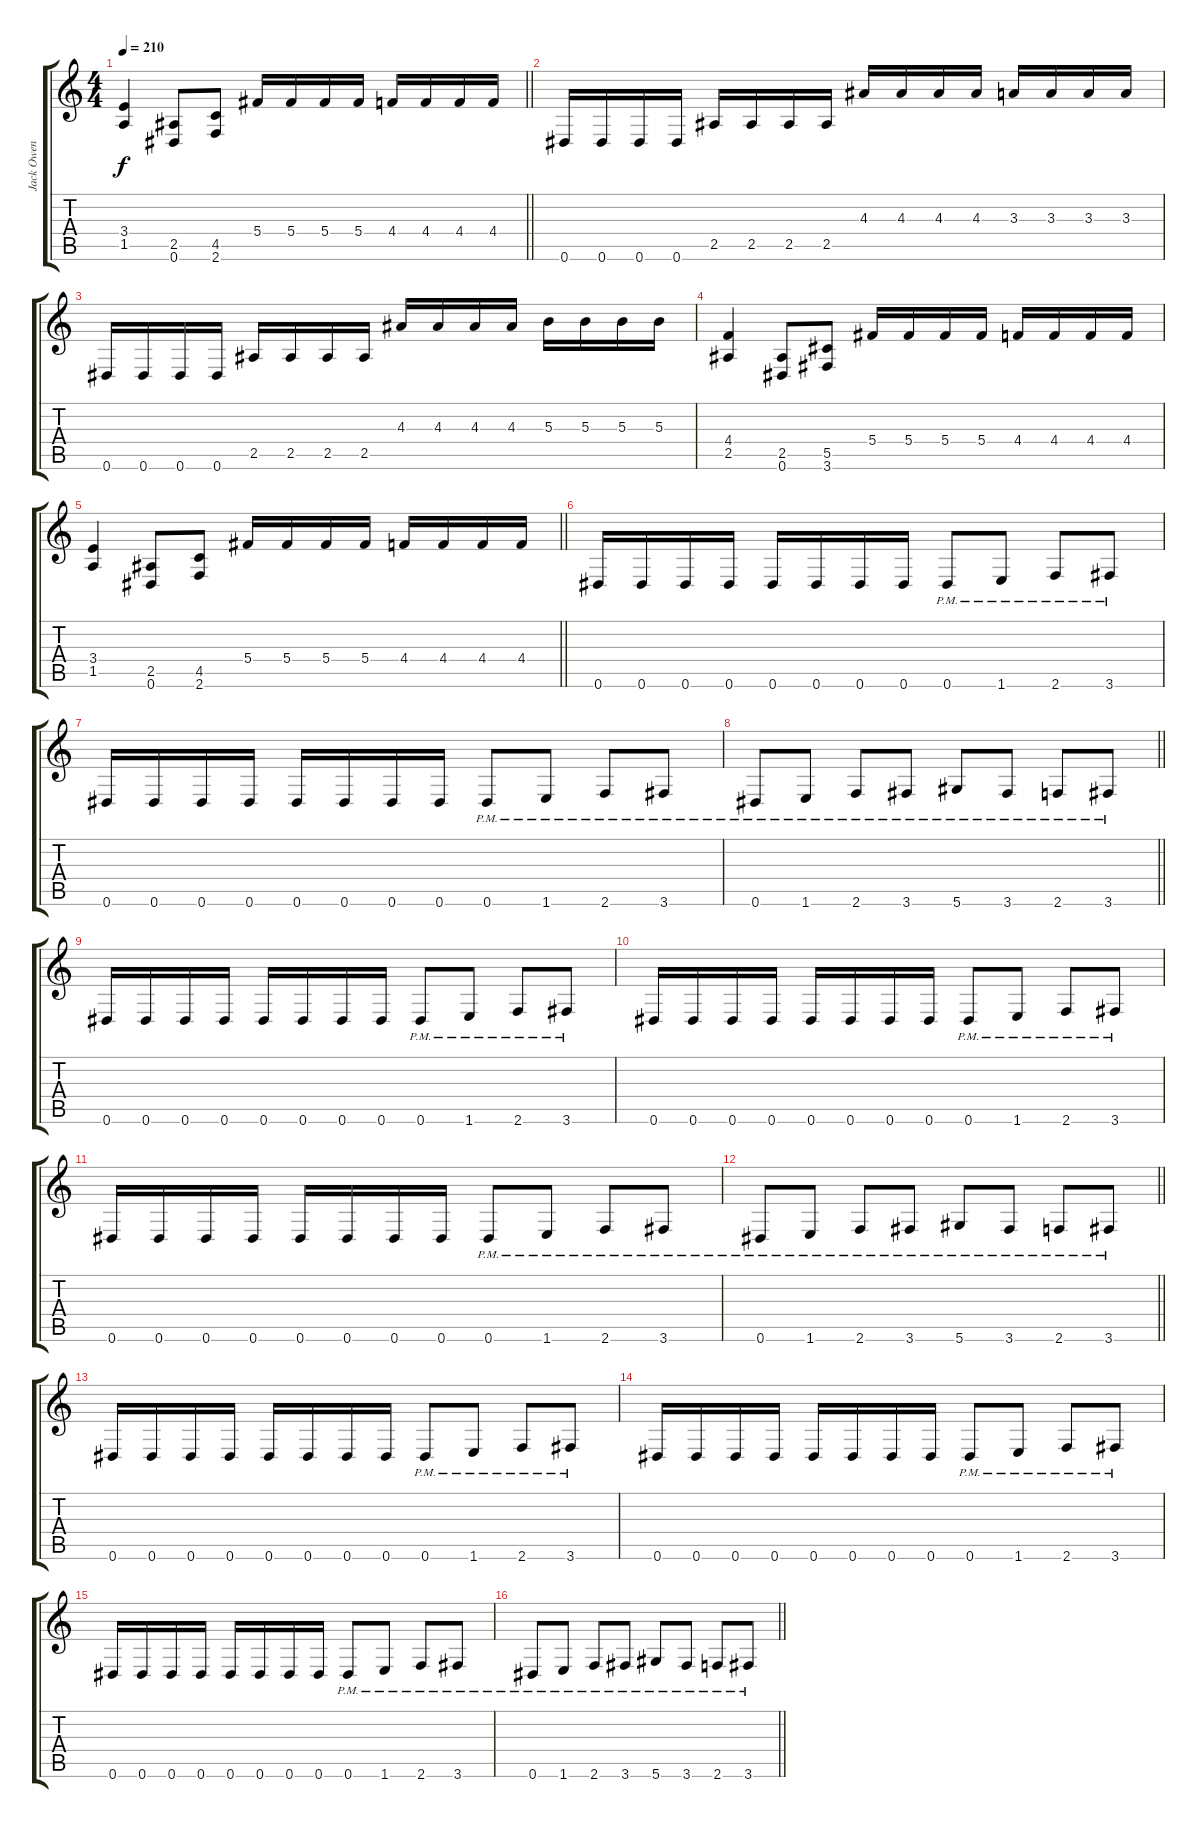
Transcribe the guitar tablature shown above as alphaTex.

\track ("Jack Owen" "Jack Owen") {instrument overdrivenguitar}
\staff {score tabs}
\tuning (Eb4 Bb3 Gb3 Db3 Ab2 Eb2) {hide}
\ts (4 4)
\tempo 210
\clef g2
\barLineRight lightlight
\ks c
(3.4 1.5).4{dy f} (2.5 0.6).8 (4.5 2.6).8 5.4.16 5.4.16 5.4.16 5.4.16 4.4.16 4.4.16 4.4.16 4.4.16 |
0.6.16 0.6.16 0.6.16 0.6.16 2.5.16 2.5.16 2.5.16 2.5.16 4.3.16 4.3.16 4.3.16 4.3.16 3.3.16 3.3.16 3.3.16 3.3.16 |
0.6.16 0.6.16 0.6.16 0.6.16 2.5.16 2.5.16 2.5.16 2.5.16 4.3.16 4.3.16 4.3.16 4.3.16 5.3.16 5.3.16 5.3.16 5.3.16 |
(4.4 2.5).4 (2.5 0.6).8 (5.5 3.6).8 5.4.16 5.4.16 5.4.16 5.4.16 4.4.16 4.4.16 4.4.16 4.4.16 |
\barLineRight lightlight
(3.4 1.5).4 (2.5 0.6).8 (4.5 2.6).8 5.4.16 5.4.16 5.4.16 5.4.16 4.4.16 4.4.16 4.4.16 4.4.16 |
0.6.16 0.6.16 0.6.16 0.6.16 0.6.16 0.6.16 0.6.16 0.6.16 0.6{pm}.8 1.6{pm}.8 2.6{pm}.8 3.6{pm}.8 |
0.6.16 0.6.16 0.6.16 0.6.16 0.6.16 0.6.16 0.6.16 0.6.16 0.6{pm}.8 1.6{pm}.8 2.6{pm}.8 3.6{pm}.8 |
\barLineRight lightlight
0.6{pm}.8 1.6{pm}.8 2.6{pm}.8 3.6{pm}.8 5.6{pm}.8 3.6{pm}.8 2.6{pm}.8 3.6{pm}.8 |
0.6.16 0.6.16 0.6.16 0.6.16 0.6.16 0.6.16 0.6.16 0.6.16 0.6{pm}.8 1.6{pm}.8 2.6{pm}.8 3.6{pm}.8 |
0.6.16 0.6.16 0.6.16 0.6.16 0.6.16 0.6.16 0.6.16 0.6.16 0.6{pm}.8 1.6{pm}.8 2.6{pm}.8 3.6{pm}.8 |
0.6.16 0.6.16 0.6.16 0.6.16 0.6.16 0.6.16 0.6.16 0.6.16 0.6{pm}.8 1.6{pm}.8 2.6{pm}.8 3.6{pm}.8 |
\barLineRight lightlight
0.6{pm}.8 1.6{pm}.8 2.6{pm}.8 3.6{pm}.8 5.6{pm}.8 3.6{pm}.8 2.6{pm}.8 3.6{pm}.8 |
0.6.16 0.6.16 0.6.16 0.6.16 0.6.16 0.6.16 0.6.16 0.6.16 0.6{pm}.8 1.6{pm}.8 2.6{pm}.8 3.6{pm}.8 |
0.6.16 0.6.16 0.6.16 0.6.16 0.6.16 0.6.16 0.6.16 0.6.16 0.6{pm}.8 1.6{pm}.8 2.6{pm}.8 3.6{pm}.8 |
0.6.16 0.6.16 0.6.16 0.6.16 0.6.16 0.6.16 0.6.16 0.6.16 0.6{pm}.8 1.6{pm}.8 2.6{pm}.8 3.6{pm}.8 |
\barLineRight lightlight
0.6{pm}.8 1.6{pm}.8 2.6{pm}.8 3.6{pm}.8 5.6{pm}.8 3.6{pm}.8 2.6{pm}.8 3.6{pm}.8
